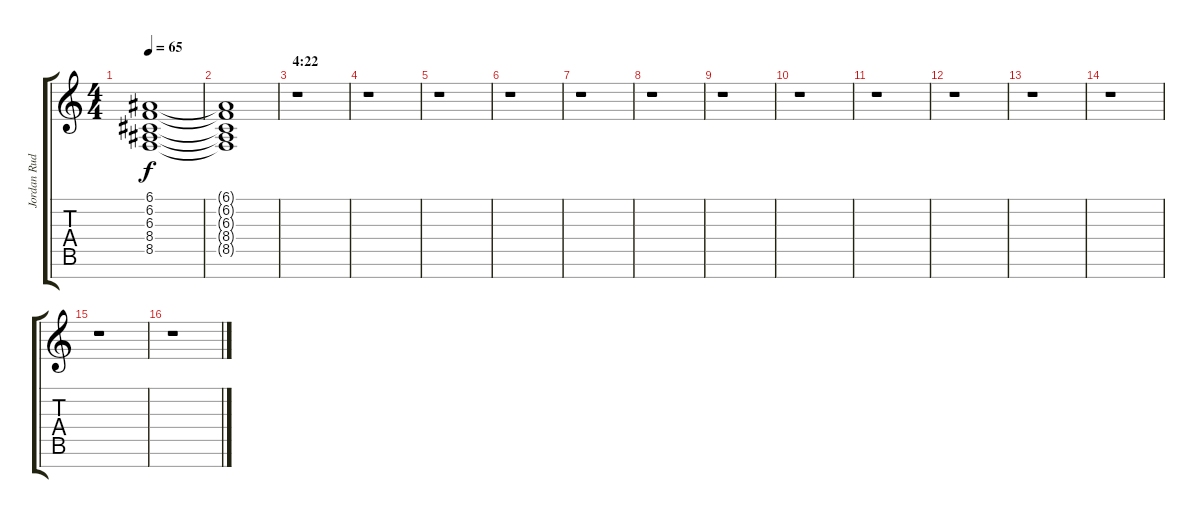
\track ("Jordan Rudess" "Jordan Rud") {instrument acousticgrandpiano}
\staff {score tabs}
\tuning (E4 B3 G3 D3 A2 E2 B1) {hide}
\ts (4 4)
\tempo 65
\clef g2
\ks c
(6.1 6.2 6.3 8.4 8.5).1{dy f} |
(6.1{t} 6.2{t} 6.3{t} 8.4{t} 8.5{t}).1 |
\section ("" "4:22")
r.1 |
r.1 |
r.1 |
r.1 |
r.1 |
r.1 |
r.1 |
r.1 |
r.1 |
r.1 |
r.1 |
r.1 |
r.1 |
r.1
